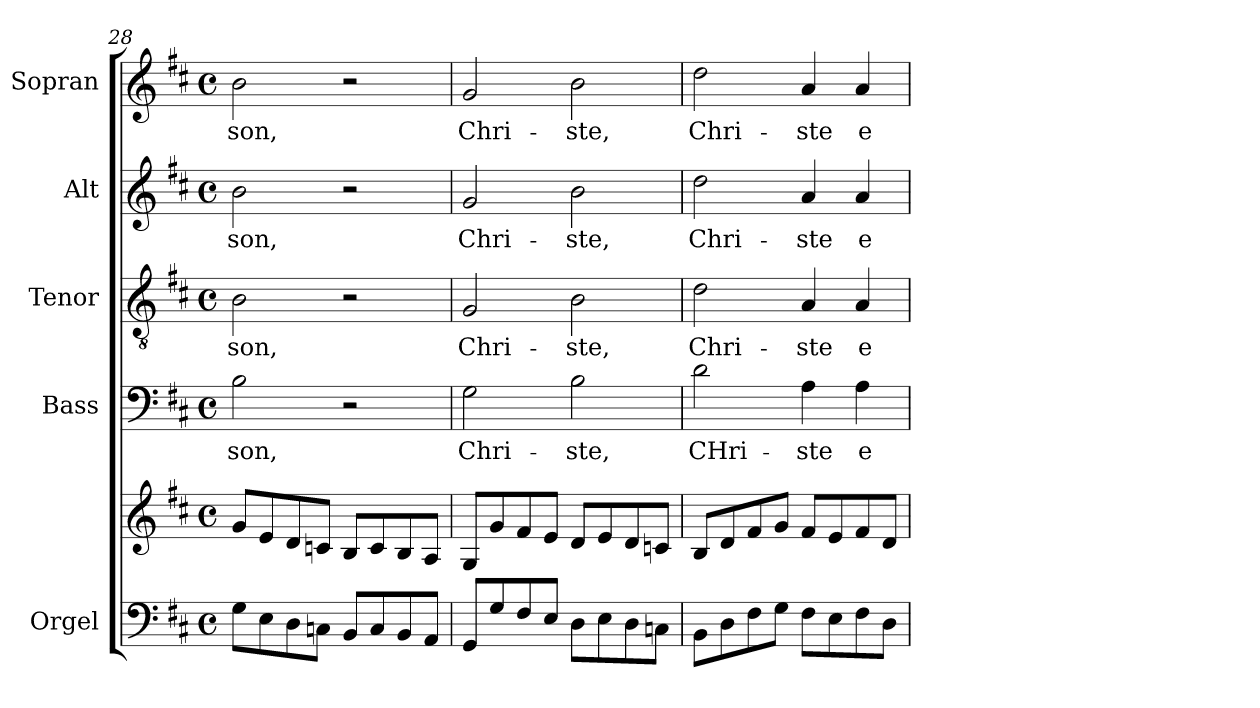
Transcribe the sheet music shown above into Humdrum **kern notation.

**kern	**kern	**kern	**text	**kern	**text	**kern	**text	**kern	**text
*part5	*part5	*part4	*part4	*part3	*part3	*part2	*part2	*part1	*part1
*staff6	*staff5	*staff4	*staff4	*staff3	*staff3	*staff2	*staff2	*staff1	*staff1
*I"Orgel	*	*I"Bass	*	*I"Tenor	*	*I"Alt	*	*I"Sopran	*
*I'Org.	*	*I'B.	*	*I'T.	*	*I'A.	*	*I'S.	*
*clefF4	*clefG2	*clefF4	*	*clefGv2	*	*clefG2	*	*clefG2	*
*k[f#c#]	*k[f#c#]	*k[f#c#]	*	*k[f#c#]	*	*k[f#c#]	*	*k[f#c#]	*
*D:	*D:	*D:	*	*D:	*	*D:	*	*D:	*
*M4/4	*M4/4	*M4/4	*	*M4/4	*	*M4/4	*	*M4/4	*
*met(c)	*met(c)	*met(c)	*	*met(c)	*	*met(c)	*	*met(c)	*
=28	=28	=28	=28	=28	=28	=28	=28	=28	=28
!	!	!	!LO:LY:b	!	!LO:LY:b	!	!LO:LY:b	!	!LO:LY:b
8G\L	8g/L	2B\	-son,	2B\	-son,	2b\	-son,	2b\	-son,
8E\	8e/	.	.	.	.	.	.	.	.
8D\	8d/	.	.	.	.	.	.	.	.
8Cn\J	8cn/J	.	.	.	.	.	.	.	.
8BB/L	8B/L	2r	.	2r	.	2r	.	2r	.
8C/	8c/	.	.	.	.	.	.	.	.
8BB/	8B/	.	.	.	.	.	.	.	.
8AA/J	8A/J	.	.	.	.	.	.	.	.
=29	=29	=29	=29	=29	=29	=29	=29	=29	=29
!	!	!	!LO:LY:b	!	!LO:LY:b	!	!LO:LY:b	!	!LO:LY:b
8GG/L	8G/L	2G\	Chri-	2G/	Chri-	2g/	Chri-	2g/	Chri-
8G/	8g/	.	.	.	.	.	.	.	.
8F#/	8f#/	.	.	.	.	.	.	.	.
8E/J	8e/J	.	.	.	.	.	.	.	.
!	!	!	!LO:LY:b	!	!LO:LY:b	!	!LO:LY:b	!	!LO:LY:b
8D\L	8d/L	2B\	-ste,	2B\	-ste,	2b\	-ste,	2b\	-ste,
8E\	8e/	.	.	.	.	.	.	.	.
8D\	8d/	.	.	.	.	.	.	.	.
8Cn\J	8cn/J	.	.	.	.	.	.	.	.
!!LO:LB:g=z
=30	=30	=30	=30	=30	=30	=30	=30	=30	=30
!	!	!	!LO:LY:b	!	!LO:LY:b	!	!LO:LY:b	!	!LO:LY:b
8BB\L	8B/L	2d\	CHri-	2d\	Chri-	2dd\	Chri-	2dd\	Chri-
8D\	8d/	.	.	.	.	.	.	.	.
8F#\	8f#/	.	.	.	.	.	.	.	.
8G\J	8g/J	.	.	.	.	.	.	.	.
!	!	!	!LO:LY:b	!	!LO:LY:b	!	!LO:LY:b	!	!LO:LY:b
8F#\L	8f#/L	4A\	-ste	4A/	-ste	4a/	-ste	4a/	-ste
8E\	8e/	.	.	.	.	.	.	.	.
!	!	!	!LO:LY:b	!	!LO:LY:b	!	!LO:LY:b	!	!LO:LY:b
8F#\	8f#/	4A\	e-	4A/	e-	4a/	e-	4a/	e-
8D\J	8d/J	.	.	.	.	.	.	.	.
=	=	=	=	=	=	=	=	=	=
*-	*-	*-	*-	*-	*-	*-	*-	*-	*-
